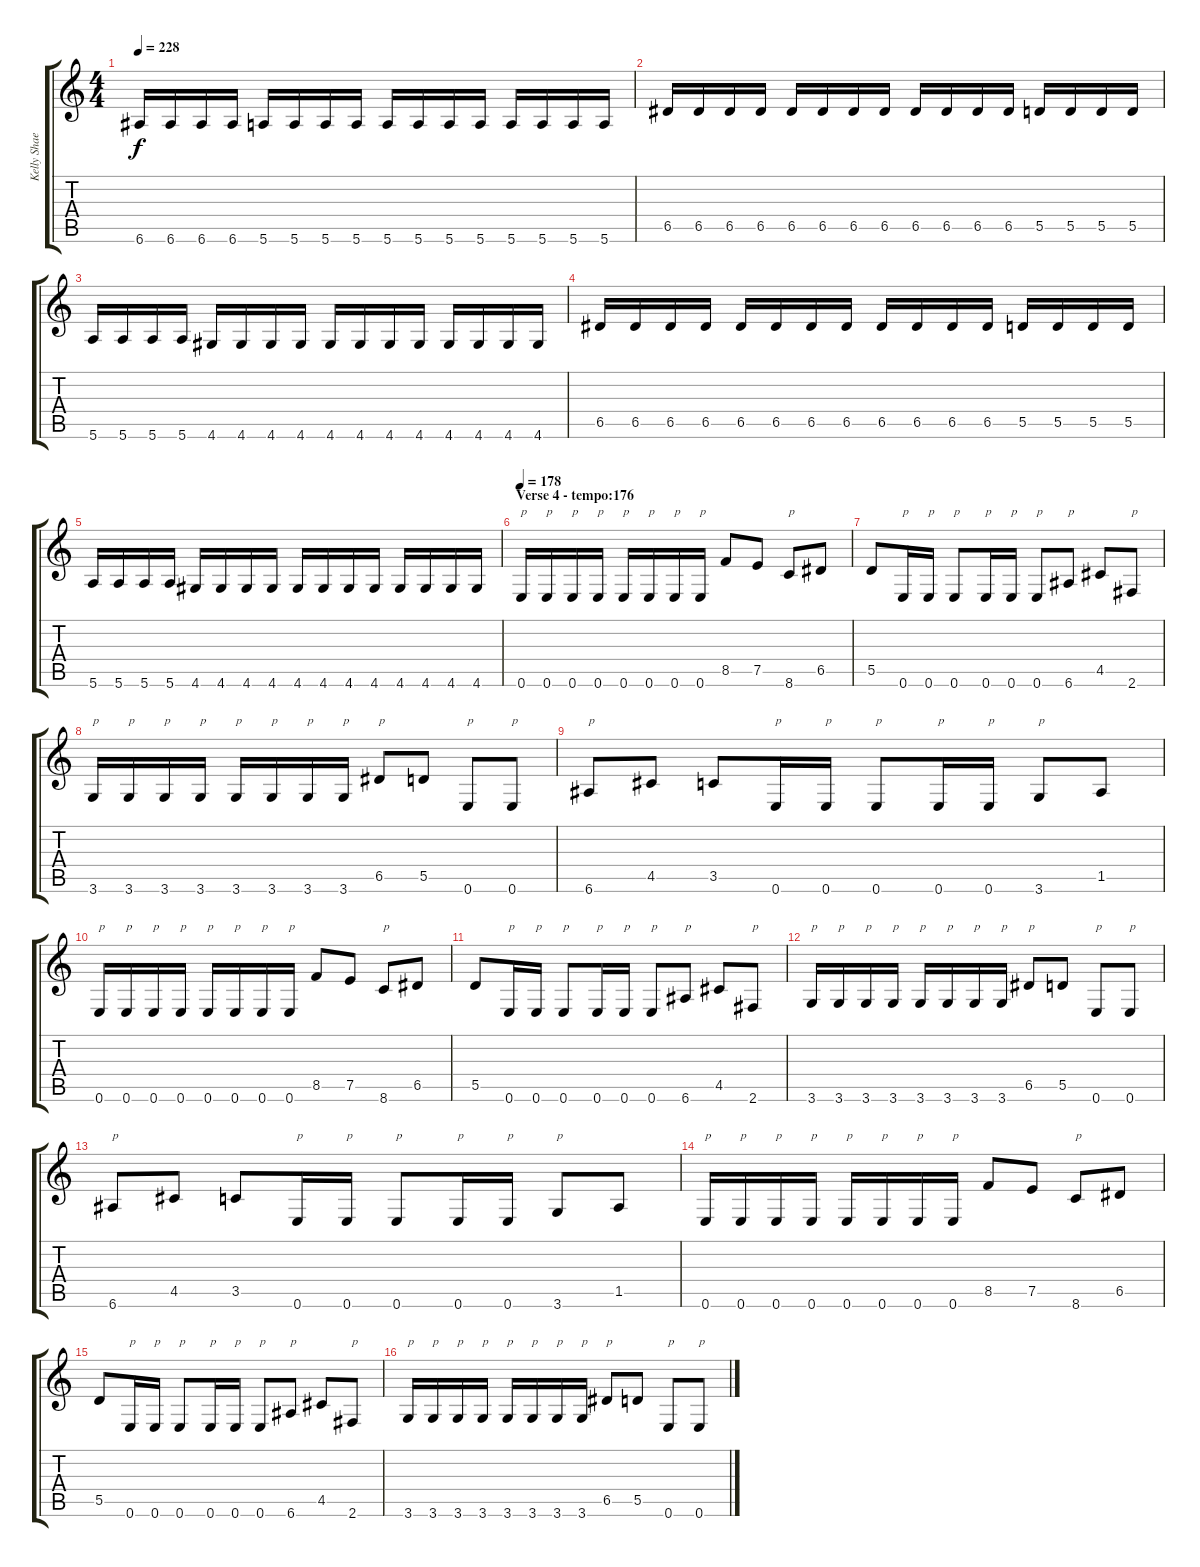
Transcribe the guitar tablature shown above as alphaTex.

\track ("Kelly Shaefer" "Kelly Shae") {instrument distortionguitar}
\staff {score tabs}
\tuning (E4 B3 G3 D3 A2 E2) {hide}
\ts (4 4)
\tempo 228
\clef g2
\ks c
6.6.16{dy f} 6.6.16 6.6.16 6.6.16 5.6.16 5.6.16 5.6.16 5.6.16 5.6.16 5.6.16 5.6.16 5.6.16 5.6.16 5.6.16 5.6.16 5.6.16 |
6.5.16 6.5.16 6.5.16 6.5.16 6.5.16 6.5.16 6.5.16 6.5.16 6.5.16 6.5.16 6.5.16 6.5.16 5.5.16 5.5.16 5.5.16 5.5.16 |
5.6.16 5.6.16 5.6.16 5.6.16 4.6.16 4.6.16 4.6.16 4.6.16 4.6.16 4.6.16 4.6.16 4.6.16 4.6.16 4.6.16 4.6.16 4.6.16 |
6.5.16 6.5.16 6.5.16 6.5.16 6.5.16 6.5.16 6.5.16 6.5.16 6.5.16 6.5.16 6.5.16 6.5.16 5.5.16 5.5.16 5.5.16 5.5.16 |
5.6.16 5.6.16 5.6.16 5.6.16 4.6.16 4.6.16 4.6.16 4.6.16 4.6.16 4.6.16 4.6.16 4.6.16 4.6.16 4.6.16 4.6.16 4.6.16 |
\section ("" "Verse 4 - tempo:176")
\tempo 178
0.6.16{txt "p"} 0.6.16{txt "p"} 0.6.16{txt "p"} 0.6.16{txt "p"} 0.6.16{txt "p"} 0.6.16{txt "p"} 0.6.16{txt "p"} 0.6.16{txt "p"} 8.5.8 7.5.8 8.6.8{txt "p"} 6.5.8 |
5.5.8 0.6.16{txt "p"} 0.6.16{txt "p"} 0.6.8{txt "p"} 0.6.16{txt "p"} 0.6.16{txt "p"} 0.6.8{txt "p"} 6.6.8{txt "p"} 4.5.8 2.6.8{txt "p"} |
3.6.16{txt "p"} 3.6.16{txt "p"} 3.6.16{txt "p"} 3.6.16{txt "p"} 3.6.16{txt "p"} 3.6.16{txt "p"} 3.6.16{txt "p"} 3.6.16{txt "p"} 6.5.8{txt "p"} 5.5.8 0.6.8{txt "p"} 0.6.8{txt "p"} |
6.6.8{txt "p"} 4.5.8 3.5.8 0.6.16{txt "p"} 0.6.16{txt "p"} 0.6.8{txt "p"} 0.6.16{txt "p"} 0.6.16{txt "p"} 3.6.8{txt "p"} 1.5.8 |
0.6.16{txt "p"} 0.6.16{txt "p"} 0.6.16{txt "p"} 0.6.16{txt "p"} 0.6.16{txt "p"} 0.6.16{txt "p"} 0.6.16{txt "p"} 0.6.16{txt "p"} 8.5.8 7.5.8 8.6.8{txt "p"} 6.5.8 |
5.5.8 0.6.16{txt "p"} 0.6.16{txt "p"} 0.6.8{txt "p"} 0.6.16{txt "p"} 0.6.16{txt "p"} 0.6.8{txt "p"} 6.6.8{txt "p"} 4.5.8 2.6.8{txt "p"} |
3.6.16{txt "p"} 3.6.16{txt "p"} 3.6.16{txt "p"} 3.6.16{txt "p"} 3.6.16{txt "p"} 3.6.16{txt "p"} 3.6.16{txt "p"} 3.6.16{txt "p"} 6.5.8{txt "p"} 5.5.8 0.6.8{txt "p"} 0.6.8{txt "p"} |
6.6.8{txt "p"} 4.5.8 3.5.8 0.6.16{txt "p"} 0.6.16{txt "p"} 0.6.8{txt "p"} 0.6.16{txt "p"} 0.6.16{txt "p"} 3.6.8{txt "p"} 1.5.8 |
0.6.16{txt "p"} 0.6.16{txt "p"} 0.6.16{txt "p"} 0.6.16{txt "p"} 0.6.16{txt "p"} 0.6.16{txt "p"} 0.6.16{txt "p"} 0.6.16{txt "p"} 8.5.8 7.5.8 8.6.8{txt "p"} 6.5.8 |
5.5.8 0.6.16{txt "p"} 0.6.16{txt "p"} 0.6.8{txt "p"} 0.6.16{txt "p"} 0.6.16{txt "p"} 0.6.8{txt "p"} 6.6.8{txt "p"} 4.5.8 2.6.8{txt "p"} |
3.6.16{txt "p"} 3.6.16{txt "p"} 3.6.16{txt "p"} 3.6.16{txt "p"} 3.6.16{txt "p"} 3.6.16{txt "p"} 3.6.16{txt "p"} 3.6.16{txt "p"} 6.5.8{txt "p"} 5.5.8 0.6.8{txt "p"} 0.6.8{txt "p"}
